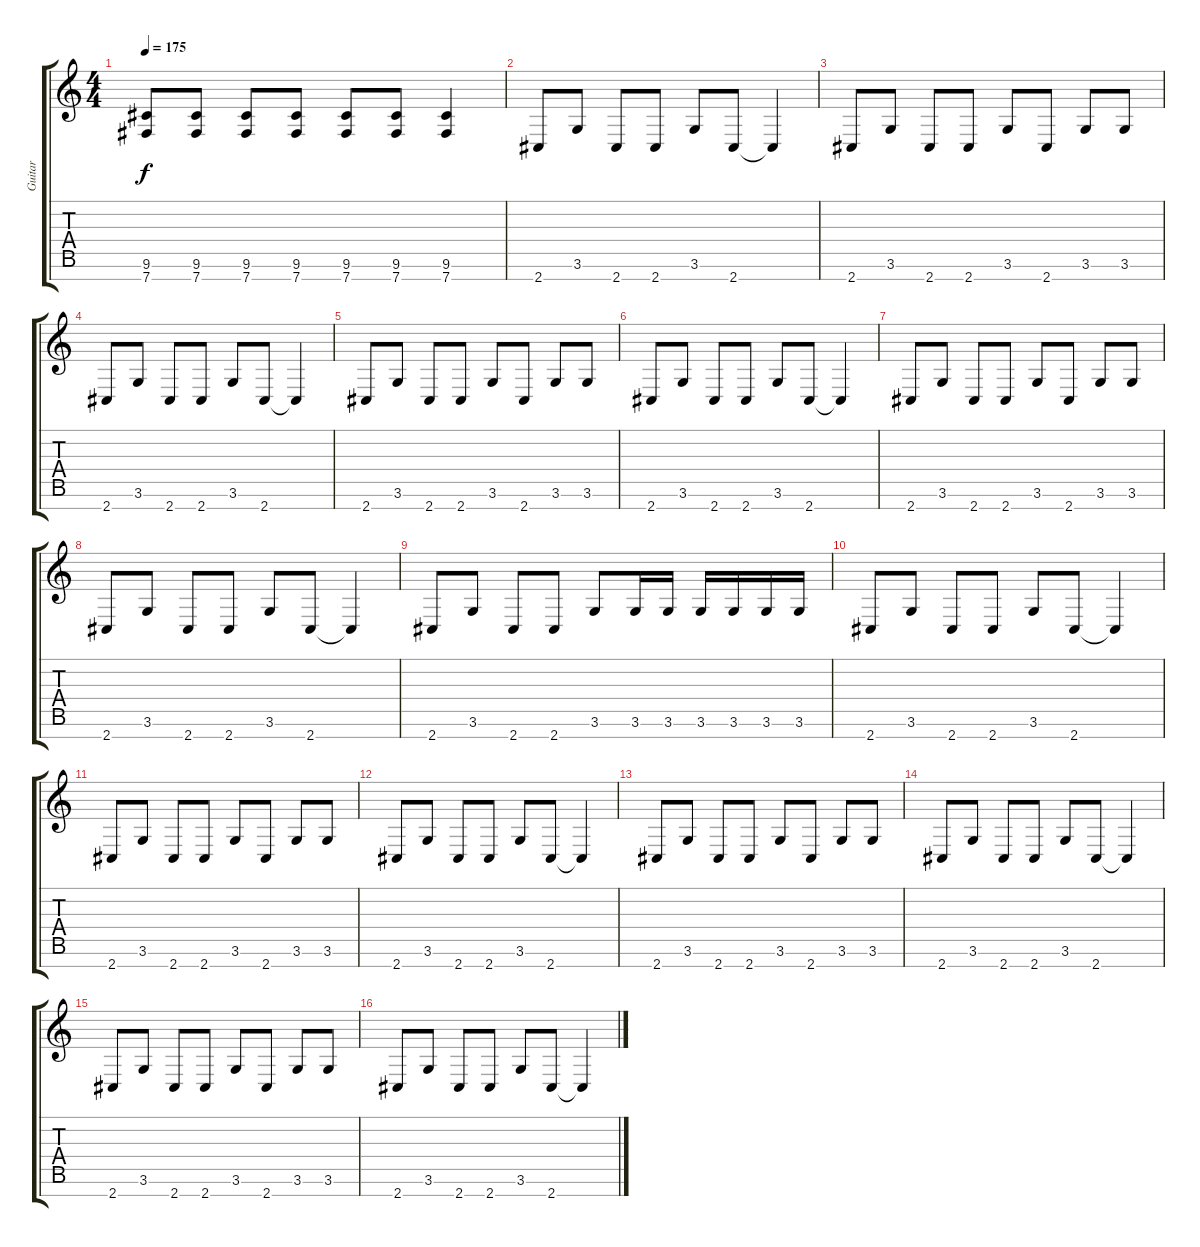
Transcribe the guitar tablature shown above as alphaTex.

\track ("Guitar" "Guitar") {instrument distortionguitar}
\staff {score tabs}
\tuning (E4 B3 G3 D3 A2 E2 B1) {hide}
\ts (4 4)
\tempo 175
\clef g2
\ks c
(9.6 7.7).8{dy f} (9.6 7.7).8 (9.6 7.7).8 (9.6 7.7).8 (9.6 7.7).8 (9.6 7.7).8 (9.6 7.7).4 |
2.7.8 3.6.8 2.7.8 2.7.8 3.6.8 2.7.8 2.7{t}.4 |
2.7.8 3.6.8 2.7.8 2.7.8 3.6.8 2.7.8 3.6.8 3.6.8 |
2.7.8 3.6.8 2.7.8 2.7.8 3.6.8 2.7.8 2.7{t}.4 |
2.7.8 3.6.8 2.7.8 2.7.8 3.6.8 2.7.8 3.6.8 3.6.8 |
2.7.8 3.6.8 2.7.8 2.7.8 3.6.8 2.7.8 2.7{t}.4 |
2.7.8 3.6.8 2.7.8 2.7.8 3.6.8 2.7.8 3.6.8 3.6.8 |
2.7.8 3.6.8 2.7.8 2.7.8 3.6.8 2.7.8 2.7{t}.4 |
2.7.8 3.6.8 2.7.8 2.7.8 3.6.8 3.6.16 3.6.16 3.6.16 3.6.16 3.6.16 3.6.16 |
2.7.8 3.6.8 2.7.8 2.7.8 3.6.8 2.7.8 2.7{t}.4 |
2.7.8 3.6.8 2.7.8 2.7.8 3.6.8 2.7.8 3.6.8 3.6.8 |
2.7.8 3.6.8 2.7.8 2.7.8 3.6.8 2.7.8 2.7{t}.4 |
2.7.8 3.6.8 2.7.8 2.7.8 3.6.8 2.7.8 3.6.8 3.6.8 |
2.7.8 3.6.8 2.7.8 2.7.8 3.6.8 2.7.8 2.7{t}.4 |
2.7.8 3.6.8 2.7.8 2.7.8 3.6.8 2.7.8 3.6.8 3.6.8 |
2.7.8 3.6.8 2.7.8 2.7.8 3.6.8 2.7.8 2.7{t}.4
